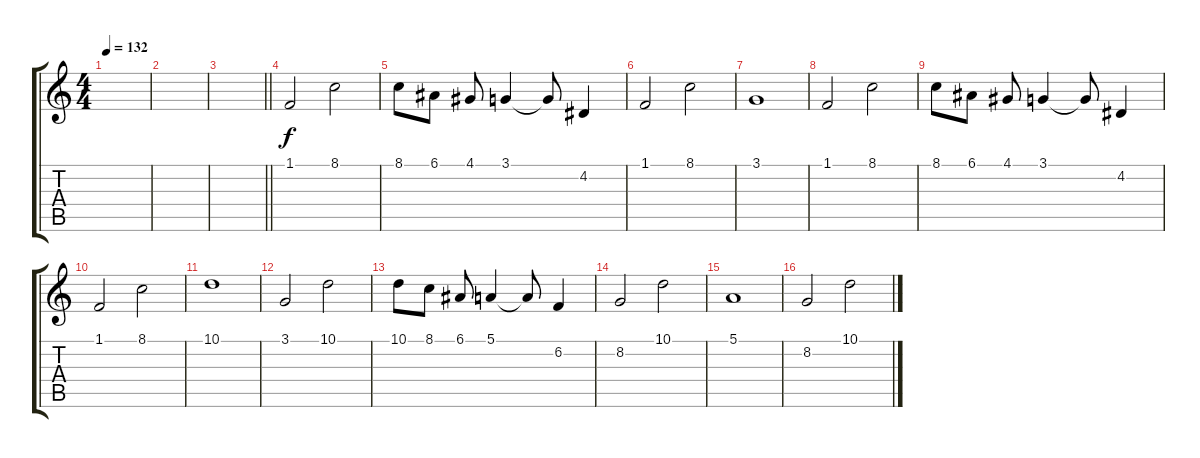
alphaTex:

\track "" {instrument cello}
\staff {score tabs}
\tuning (E4 B3 G3 D3 A2 E2) {hide}
\ts (4 4)
\tempo 132
\clef g2
\ks c
|
|
\barLineRight lightlight
|
\section ("" "")
1.1.2 8.1.2 |
8.1.8 6.1.8 4.1.8 3.1.4 3.1{t}.8 4.2.4 |
1.1.2 8.1.2 |
3.1.1 |
1.1.2 8.1.2 |
8.1.8 6.1.8 4.1.8 3.1.4 3.1{t}.8 4.2.4 |
1.1.2 8.1.2 |
10.1.1 |
3.1.2 10.1.2 |
10.1.8 8.1.8 6.1.8 5.1.4 5.1{t}.8 6.2.4 |
8.2.2 10.1.2 |
5.1.1 |
8.2.2 10.1.2
